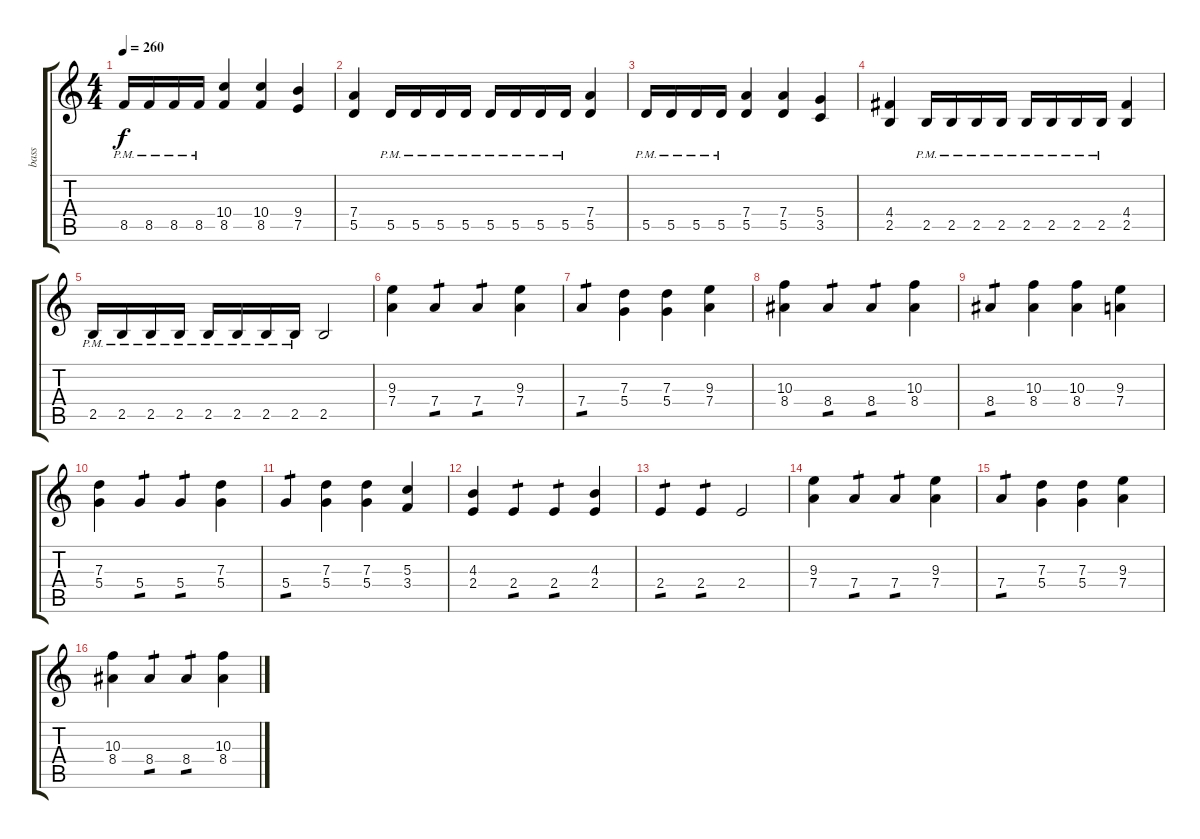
\track ("bass" "bass") {instrument electricbassfinger}
\staff {score tabs}
\tuning (E4 B3 G3 D3 A2 E2) {hide}
\ts (4 4)
\tempo 260
\clef g2
\ks c
8.5{pm}.16{dy f} 8.5{pm}.16 8.5{pm}.16 8.5{pm}.16 (10.4 8.5).4 (10.4 8.5).4 (9.4 7.5).4 |
(7.4 5.5).4 5.5{pm}.16 5.5{pm}.16 5.5{pm}.16 5.5{pm}.16 5.5{pm}.16 5.5{pm}.16 5.5{pm}.16 5.5{pm}.16 (7.4 5.5).4 |
5.5{pm}.16 5.5{pm}.16 5.5{pm}.16 5.5{pm}.16 (7.4 5.5).4 (7.4 5.5).4 (5.4 3.5).4 |
(4.4 2.5).4 2.5{pm}.16 2.5{pm}.16 2.5{pm}.16 2.5{pm}.16 2.5{pm}.16 2.5{pm}.16 2.5{pm}.16 2.5{pm}.16 (4.4 2.5).4 |
2.5{pm}.16 2.5{pm}.16 2.5{pm}.16 2.5{pm}.16 2.5{pm}.16 2.5{pm}.16 2.5{pm}.16 2.5{pm}.16 2.5.2 |
(9.3 7.4).4 7.4.4{tp 1} 7.4.4{tp 1} (9.3 7.4).4 |
7.4.4{tp 1} (7.3 5.4).4 (7.3 5.4).4 (9.3 7.4).4 |
(10.3 8.4).4 8.4.4{tp 1} 8.4.4{tp 1} (10.3 8.4).4 |
8.4.4{tp 1} (10.3 8.4).4 (10.3 8.4).4 (9.3 7.4).4 |
(7.3 5.4).4 5.4.4{tp 1} 5.4.4{tp 1} (7.3 5.4).4 |
5.4.4{tp 1} (7.3 5.4).4 (7.3 5.4).4 (5.3 3.4).4 |
(4.3 2.4).4 2.4.4{tp 1} 2.4.4{tp 1} (4.3 2.4).4 |
2.4.4{tp 1} 2.4.4{tp 1} 2.4.2 |
(9.3 7.4).4 7.4.4{tp 1} 7.4.4{tp 1} (9.3 7.4).4 |
7.4.4{tp 1} (7.3 5.4).4 (7.3 5.4).4 (9.3 7.4).4 |
(10.3 8.4).4 8.4.4{tp 1} 8.4.4{tp 1} (10.3 8.4).4
